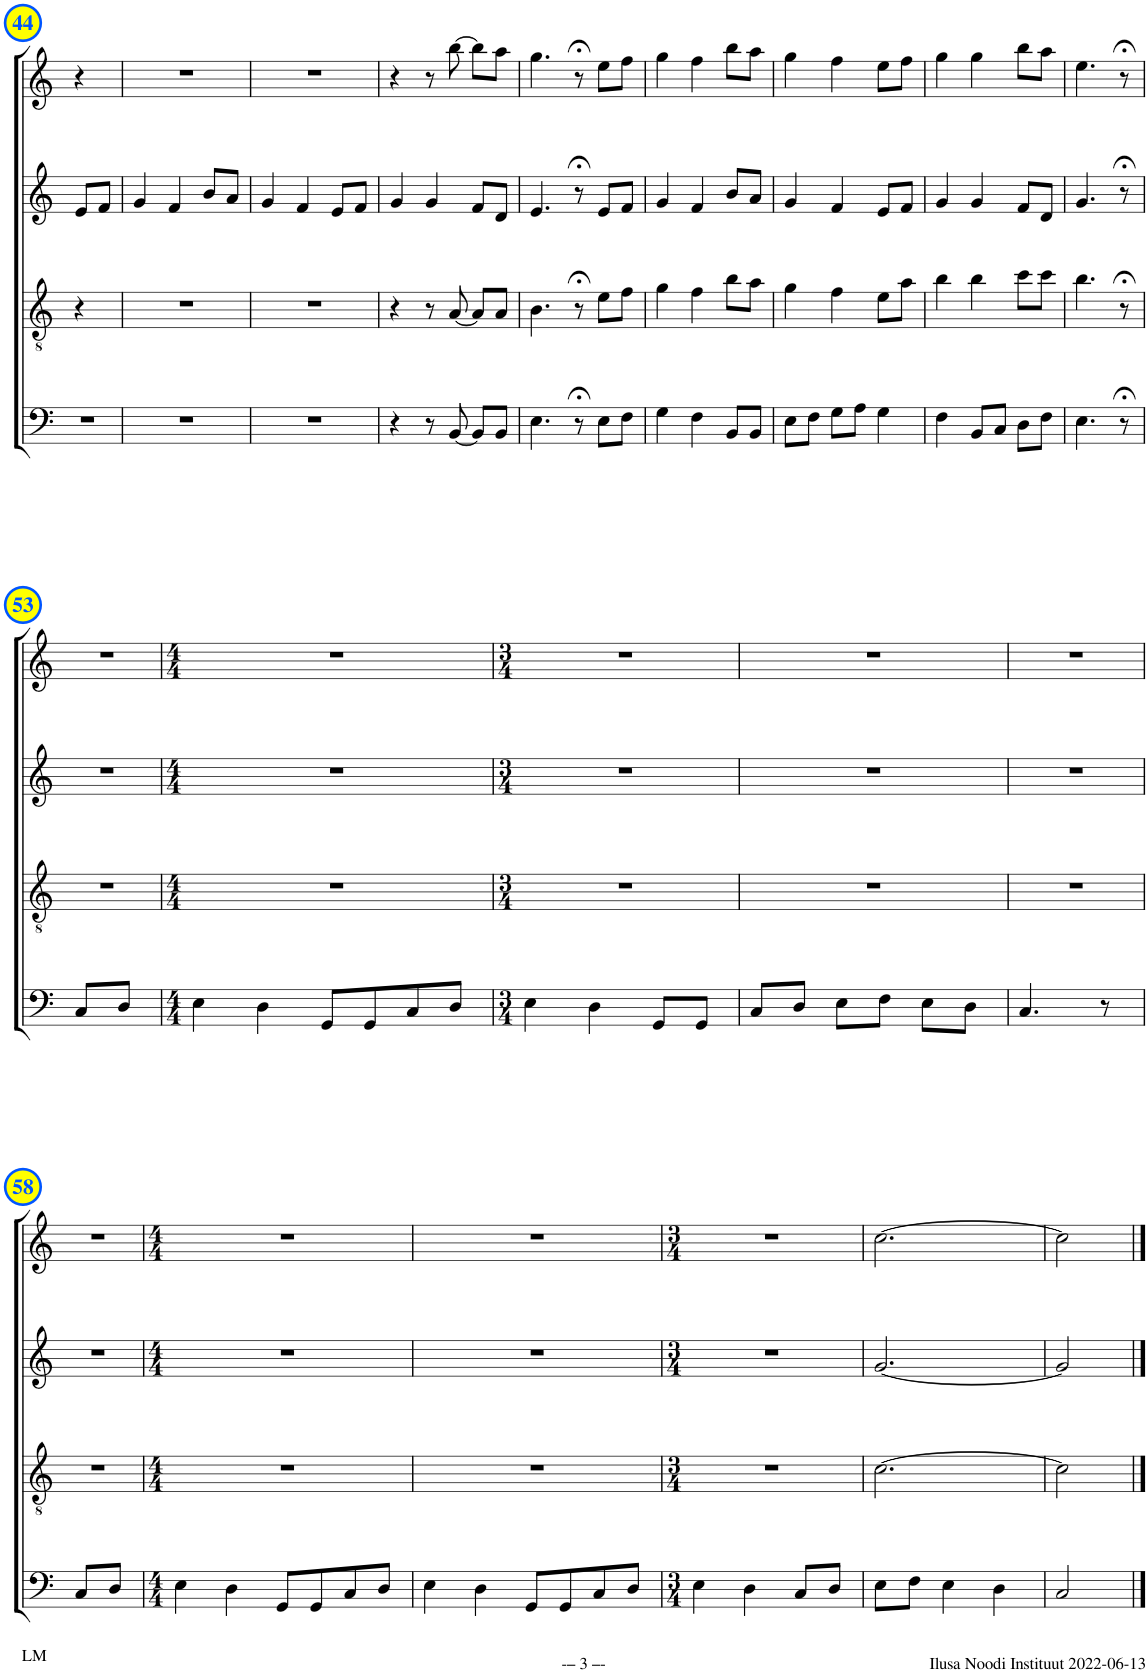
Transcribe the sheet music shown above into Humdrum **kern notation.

**kern	**kern	**kern	**kern
*part4	*part3	*part2	*part1
*staff4	*staff3	*staff2	*staff1
*I"Bass	*I"Tenor	*I"Alto	*I"Soprano
!!LO:PB:g=z
*clefF4	*clefGv2	*clefG2	*clefG2
*	*	*Trd1c2	*
*k[]	*k[]	*k[]	*k[]
*M3/4	*M3/4	*M3/4	*M3/4
=44	=44	=44	=44
2.r	4r	8e/L	4r
.	.	8f/J	.
.	2ryy	2ryy	2ryy
=45	=45	=45	=45
2.r	2.r	4g/	2.r
.	.	4f/	.
.	.	8b/L	.
.	.	8a/J	.
=46	=46	=46	=46
2.r	2.r	4g/	2.r
.	.	4f/	.
.	.	8e/L	.
.	.	8f/J	.
=47	=47	=47	=47
4r	4r	4g/	4r
8r	8r	4g/	8r
[8BB/	[8A/	.	[8bb\
8BB/L]	8A/L]	8f/L	8bb\L]
8BB/J	8A/J	8d/J	8aa\J
=48	=48	=48	=48
4.E\	4.B\	4.e/	4.gg\
8r;<	8r;<	8r;<	8r;<
8E\L	8e\L	8e/L	8ee\L
8F\J	8f\J	8f/J	8ff\J
=49	=49	=49	=49
4G\	4g\	4g/	4gg\
4F\	4f\	4f/	4ff\
8BB/L	8b\L	8b/L	8bb\L
8BB/J	8a\J	8a/J	8aa\J
=50	=50	=50	=50
8E\L	4g\	4g/	4gg\
8F\J	.	.	.
8G\L	4f\	4f/	4ff\
8A\J	.	.	.
4G\	8e\L	8e/L	8ee\L
.	8a\J	8f/J	8ff\J
=51	=51	=51	=51
4F\	4b\	4g/	4gg\
8BB/L	4b\	4g/	4gg\
8C/J	.	.	.
8D\L	8cc\L	8f/L	8bb\L
8F\J	8cc\J	8d/J	8aa\J
=52	=52	=52	=52
4.E\	4.b\	4.g/	4.ee\
8r;<	8r;<	8r;<	8r;<
!!LO:LB:g=z
=53	=53	=53	=53
8C/L	2.r	2.r	2.r
8D/J	.	.	.
2ryy	.	.	.
=54	=54	=54	=54
*M4/4	*M4/4	*M4/4	*M4/4
4E\	1r	1r	1r
4D\	.	.	.
8GG/L	.	.	.
8GG/	.	.	.
8C/	.	.	.
8D/J	.	.	.
=55	=55	=55	=55
*M3/4	*M3/4	*M3/4	*M3/4
4E\	2.r	2.r	2.r
4D\	.	.	.
8GG/L	.	.	.
8GG/J	.	.	.
=56	=56	=56	=56
8C/L	2.r	2.r	2.r
8D/J	.	.	.
8E\L	.	.	.
8F\J	.	.	.
8E\L	.	.	.
8D\J	.	.	.
=57	=57	=57	=57
4.C/	2.r	2.r	2.r
8r	.	.	.
4ryy	.	.	.
!!LO:LB:g=z
=58	=58	=58	=58
8C/L	2.r	2.r	2.r
8D/J	.	.	.
2ryy	.	.	.
=59	=59	=59	=59
*M4/4	*M4/4	*M4/4	*M4/4
4E\	1r	1r	1r
4D\	.	.	.
8GG/L	.	.	.
8GG/	.	.	.
8C/	.	.	.
8D/J	.	.	.
=60	=60	=60	=60
4E\	1r	1r	1r
4D\	.	.	.
8GG/L	.	.	.
8GG/	.	.	.
8C/	.	.	.
8D/J	.	.	.
=61	=61	=61	=61
*M3/4	*M3/4	*M3/4	*M3/4
4E\	2.r	2.r	2.r
4D\	.	.	.
8C/L	.	.	.
8D/J	.	.	.
=62	=62	=62	=62
8E\L	[2.c\	[2.g/	[2.cc\
8F\J	.	.	.
4E\	.	.	.
4D\	.	.	.
=63	=63	=63	=63
2C/	2c\]	2g/]	2cc\]
==	==	==	==
*-	*-	*-	*-
